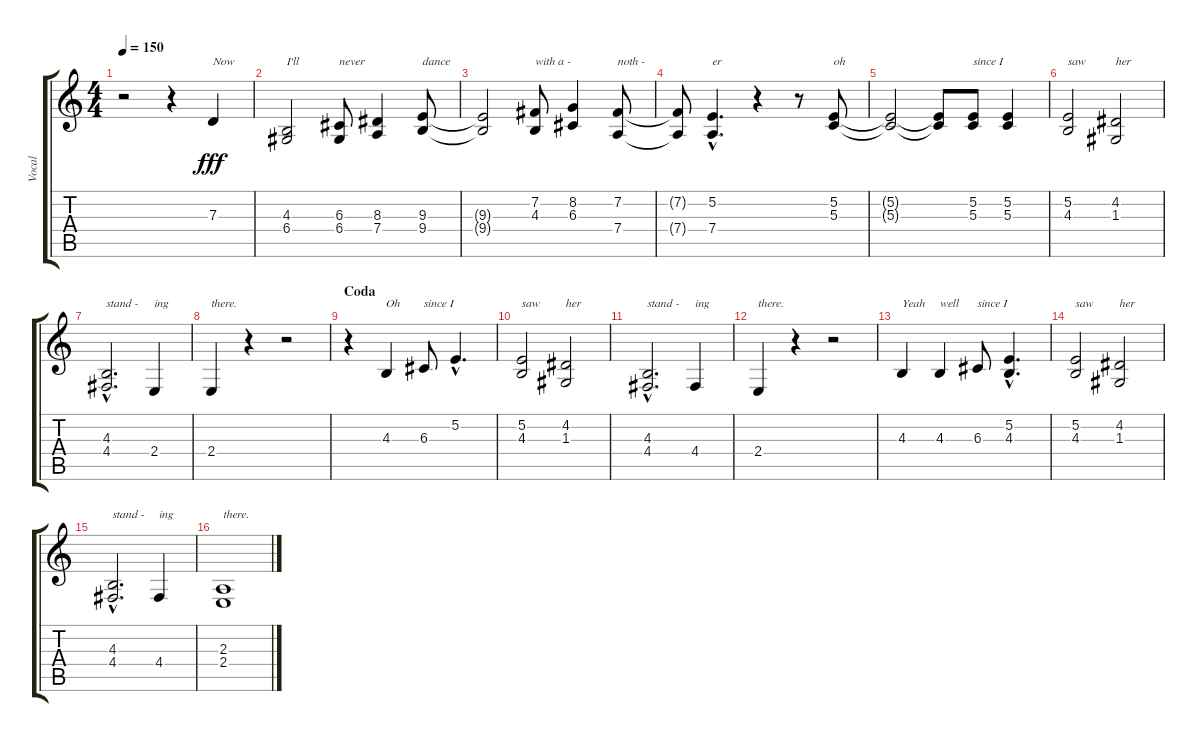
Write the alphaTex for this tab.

\track ("Vocal" "Vocal") {instrument altosax}
\staff {score tabs}
\tuning (E4 B3 G3 D3 A2 E2) {hide}
\ts (4 4)
\tempo 150
\clef g2
\ks c
r.2{dy fff} r.4 7.3.4{txt "Now"} |
(4.3 6.4).2{txt "I'll"} (6.3 6.4).8{txt "never"} (8.3 7.4).4 (9.3 9.4).8{txt "dance"} |
(9.3{t} 9.4{t}).2 (7.2 4.3).8{txt "with a -"} (8.2 6.3).4 (7.2 7.4).8{txt "noth -"} |
(7.2{t} 7.4{t}).8 (5.2{hac} 7.4{hac}).4{d txt "er"} r.4 r.8 (5.2 5.3).8{txt "oh"} |
(5.2{t} 5.3{t}).2 (5.2{t} 5.3{t}).8 (5.2 5.3).8{txt "since I"} (5.2 5.3).4 |
(5.2 4.3).2{txt "saw"} (4.2 1.3).2{txt "her"} |
(4.3{hac} 4.4{hac}).2{d txt "stand -"} 2.4.4{txt "ing"} |
2.4.4{txt "there."} r.4 r.2 |
\section ("" "Coda")
r.4 4.3.4{txt "Oh"} 6.3.8{txt "since I"} 5.2{hac}.4{d} |
(5.2 4.3).2{txt "saw"} (4.2 1.3).2{txt "her"} |
(4.3{hac} 4.4{hac}).2{d txt "stand -"} 4.4.4{txt "ing"} |
2.4.4{txt "there."} r.4 r.2 |
4.3.4{txt "Yeah"} 4.3.4{txt "well"} 6.3.8{txt "since I"} (5.2{hac} 4.3{hac}).4{d} |
(5.2 4.3).2{txt "saw"} (4.2 1.3).2{txt "her"} |
(4.3{hac} 4.4{hac}).2{d txt "stand -"} 4.4.4{txt "ing"} |
(2.3 2.4).1{txt "there."}
